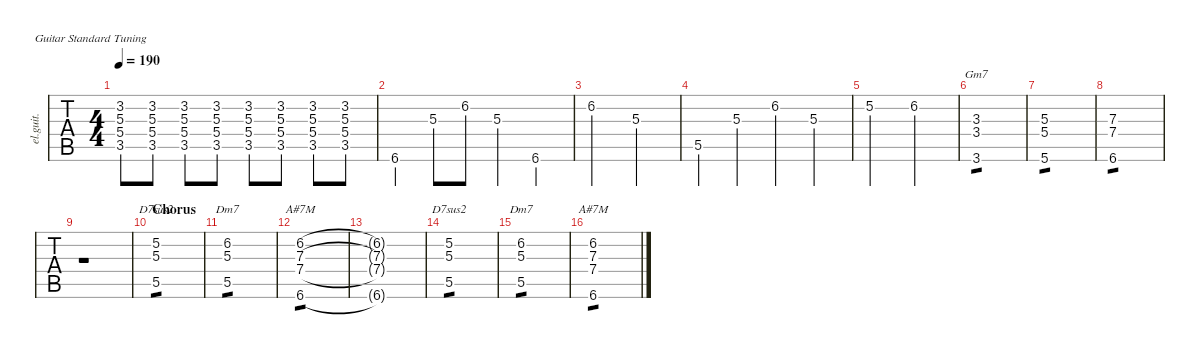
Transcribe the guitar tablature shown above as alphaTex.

\defaultSystemsLayout 4
\hideDynamics
\bracketExtendMode nobrackets
\track ("喜多郁代" "el.guit.") {instrument electricguitarclean}
\staff {tabs}
\tuning (E4 B3 G3 D3 A2 E2)
\chord ("D7sus2" x 5 5 x 5 x) {showdiagram false showfingering false barre (5 5)}
\chord ("Dm7" x 6 5 x 5 x) {firstfret 5 showdiagram false showfingering false barre 5}
\chord ("A#7M" x 6 7 7 x 6) {firstfret 6 showdiagram false showfingering false barre 6}
\chord ("Gm7" x x 3 3 x 3) {showdiagram false showfingering false barre (3 3)}
\ts (4 4)
\tempo 190
\clef g2
\ks c
(3.2{t} 5.3{t} 5.4{t} 3.5{t}).8{dy mf} (3.2 5.3 5.4 3.5).8 (3.2 5.3 5.4 3.5).8 (3.2 5.3 5.4 3.5).8 (3.2 5.3 5.4 3.5).8 (3.2 5.3 5.4 3.5).8 (3.2 5.3 5.4 3.5).8 (3.2 5.3 5.4 3.5).8 |
6.6{acc #}.4 5.3.8 6.2.8 5.3.4 6.6{acc #}.4 |
6.2.2 5.3.2 |
5.5.4 5.3.4 6.2.4 5.3.4 |
5.2.2 6.2.2 |
(3.3{acc #} 3.4 3.6).1{ch "Gm7" tp 1} |
(5.3 5.4 5.6).1{tp 1} |
(7.3 7.4 6.6{acc #}).1{tp 1} |
r.1 |
\section ("" "Chorus")
(5.3 5.5 5.2).1{ch "D7sus2" tp 1} |
(5.3 5.5 6.2).1{ch "Dm7" tp 1} |
(6.2 7.3 7.4 6.6{acc #}).1{ch "A#7M" tp 1} |
(6.2{t} 7.3{t} 7.4{t} 6.6{t acc #}).1 |
(5.3 5.5 5.2).1{ch "D7sus2" tp 1} |
(5.3 5.5 6.2).1{ch "Dm7" tp 1} |
(6.2 7.3 7.4 6.6{acc #}).1{ch "A#7M" tp 1}
